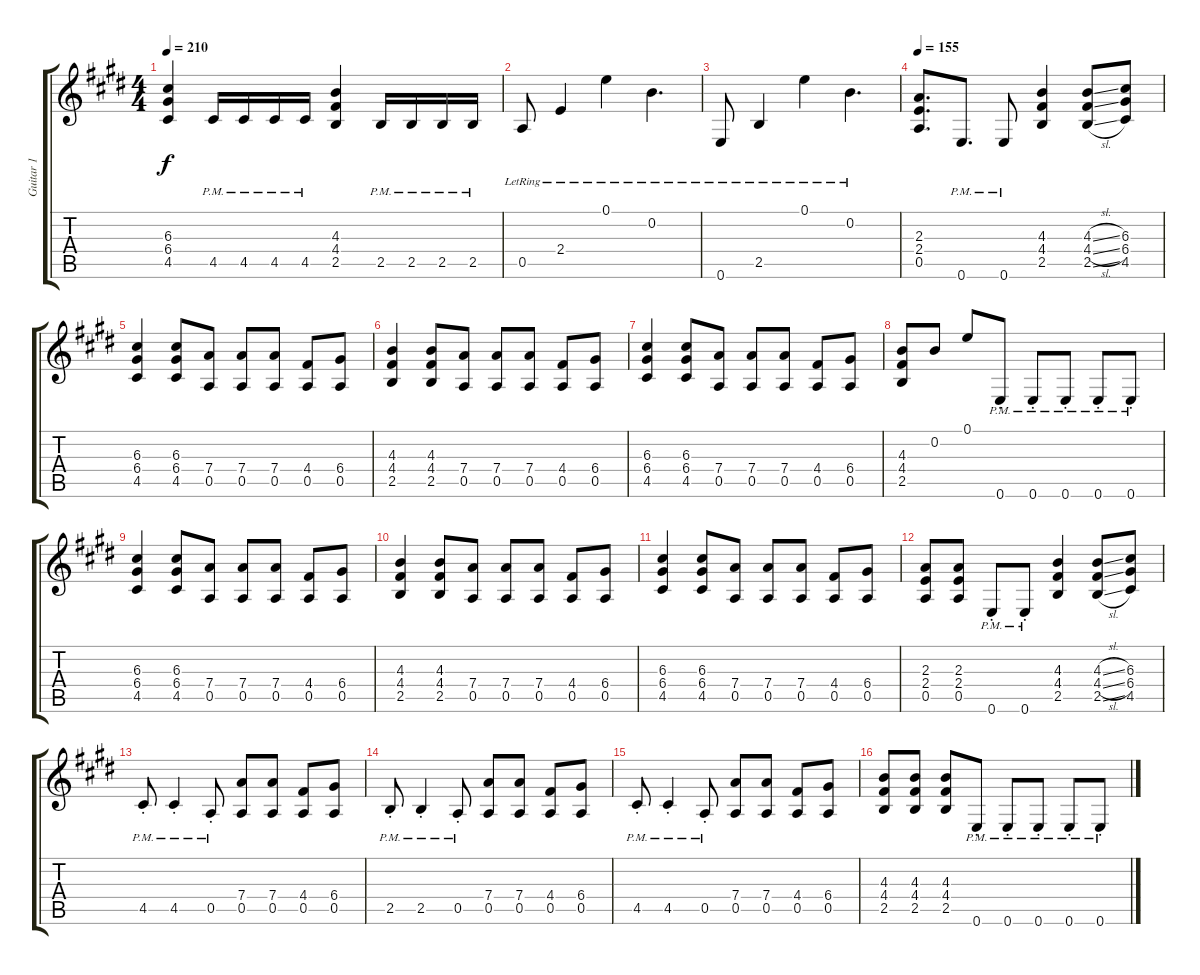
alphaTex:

\track ("Guitar 1" "Guitar 1") {instrument overdrivenguitar}
\staff {score tabs}
\tuning (E4 B3 G3 D3 A2 E2) {hide}
\ts (4 4)
\tempo 210
\clef g2
\ks e
(6.3 6.4 4.5).4{dy f} 4.5{pm}.16 4.5{pm}.16 4.5{pm}.16 4.5{pm}.16 (4.3 4.4 2.5).4 2.5{pm}.16 2.5{pm}.16 2.5{pm}.16 2.5{pm}.16 |
0.5{lr}.8 2.4{lr}.4 0.1{lr}.4 0.2{lr}.4{d} |
0.6{lr}.8 2.5{lr}.4 0.1{lr}.4 0.2{lr}.4{d} |
\tempo 155
(2.3 2.4 0.5).8{d} 0.6{pm}.8{d} 0.6{pm}.8 (4.3 4.4 2.5).4 (4.3{sl} 4.4{sl} 2.5{sl}).8 (6.3 6.4 4.5).8 |
(6.3 6.4 4.5).4 (6.3 6.4 4.5).8 (7.4 0.5).8 (7.4 0.5).8 (7.4 0.5).8 (4.4 0.5).8 (6.4 0.5).8 |
(4.3 4.4 2.5).4 (4.3 4.4 2.5).8 (7.4 0.5).8 (7.4 0.5).8 (7.4 0.5).8 (4.4 0.5).8 (6.4 0.5).8 |
(6.3 6.4 4.5).4 (6.3 6.4 4.5).8 (7.4 0.5).8 (7.4 0.5).8 (7.4 0.5).8 (4.4 0.5).8 (6.4 0.5).8 |
(4.3 4.4 2.5).8 0.2.8 0.1.8 0.6{pm st}.8 0.6{pm st}.8 0.6{pm st}.8 0.6{pm st}.8 0.6{pm st}.8 |
(6.3 6.4 4.5).4 (6.3 6.4 4.5).8 (7.4 0.5).8 (7.4 0.5).8 (7.4 0.5).8 (4.4 0.5).8 (6.4 0.5).8 |
(4.3 4.4 2.5).4 (4.3 4.4 2.5).8 (7.4 0.5).8 (7.4 0.5).8 (7.4 0.5).8 (4.4 0.5).8 (6.4 0.5).8 |
(6.3 6.4 4.5).4 (6.3 6.4 4.5).8 (7.4 0.5).8 (7.4 0.5).8 (7.4 0.5).8 (4.4 0.5).8 (6.4 0.5).8 |
(2.3 2.4 0.5).8 (2.3 2.4 0.5).8 0.6{pm st}.8 0.6{pm st}.8 (4.3 4.4 2.5).4 (4.3{sl} 4.4{sl} 2.5{sl}).8 (6.3 6.4 4.5).8 |
4.5{pm st}.8 4.5{pm st}.4 0.5{pm st}.8 (7.4 0.5).8 (7.4 0.5).8 (4.4 0.5).8 (6.4 0.5).8 |
2.5{pm st}.8 2.5{pm st}.4 0.5{pm st}.8 (7.4 0.5).8 (7.4 0.5).8 (4.4 0.5).8 (6.4 0.5).8 |
4.5{pm st}.8 4.5{pm st}.4 0.5{pm st}.8 (7.4 0.5).8 (7.4 0.5).8 (4.4 0.5).8 (6.4 0.5).8 |
(4.3 4.4 2.5).8 (4.3 4.4 2.5).8 (4.3 4.4 2.5).8 0.6{pm st}.8 0.6{pm st}.8 0.6{pm st}.8 0.6{pm st}.8 0.6{pm st}.8
